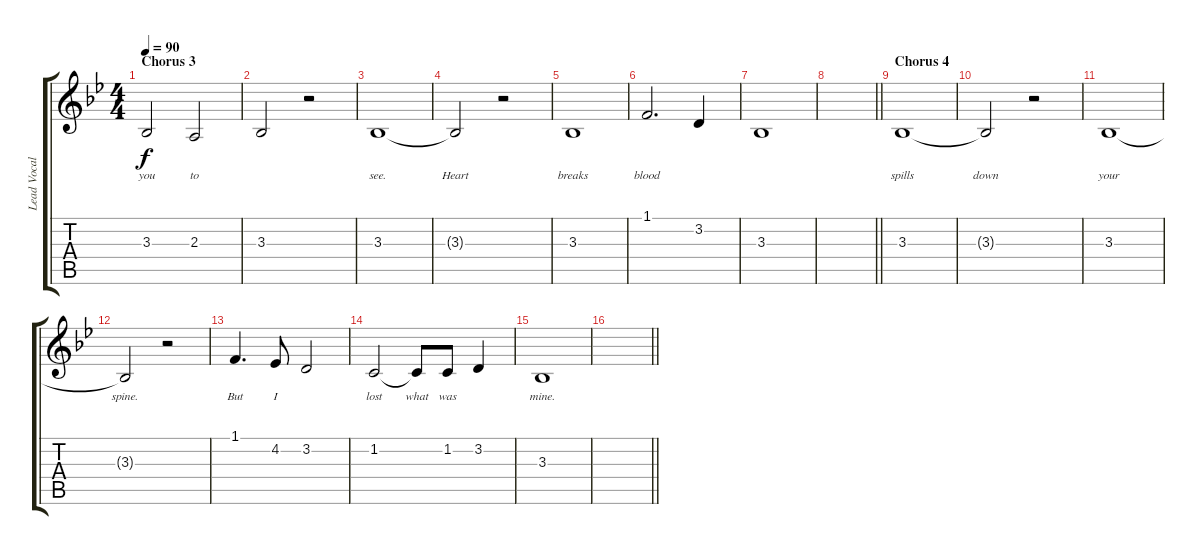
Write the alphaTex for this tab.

\track ("Lead Vocals" "Lead Vocal") {instrument altosax}
\staff {score tabs}
\tuning (E4 B3 G3 D3 A2 E2) {hide}
\ts (4 4)
\section ("" "Chorus 3")
\tempo 90
\clef g2
\ks bb
3.3.2{lyrics (0 "you") lyrics (1 "") lyrics (2 "") lyrics (3 "") lyrics (4 "") dy f} 2.3.2{lyrics (0 "to") lyrics (1 "") lyrics (2 "") lyrics (3 "") lyrics (4 "")} |
3.3.2{lyrics (0 "") lyrics (1 "") lyrics (2 "") lyrics (3 "") lyrics (4 "")} r.2 |
3.3.1{lyrics (0 "see.") lyrics (1 "") lyrics (2 "") lyrics (3 "") lyrics (4 "")} |
3.3{t}.2{lyrics (0 "Heart") lyrics (1 "") lyrics (2 "") lyrics (3 "") lyrics (4 "")} r.2 |
3.3.1{lyrics (0 "breaks") lyrics (1 "") lyrics (2 "") lyrics (3 "") lyrics (4 "")} |
1.1.2{d lyrics (0 "blood") lyrics (1 "") lyrics (2 "") lyrics (3 "") lyrics (4 "")} 3.2.4{lyrics (0 "") lyrics (1 "") lyrics (2 "") lyrics (3 "") lyrics (4 "")} |
3.3.1{lyrics (0 "") lyrics (1 "") lyrics (2 "") lyrics (3 "") lyrics (4 "")} |
\barLineRight lightlight
|
\section ("" "Chorus 4")
3.3.1{lyrics (0 "spills") lyrics (1 "") lyrics (2 "") lyrics (3 "") lyrics (4 "")} |
3.3{t}.2{lyrics (0 "down") lyrics (1 "") lyrics (2 "") lyrics (3 "") lyrics (4 "")} r.2 |
3.3.1{lyrics (0 "your") lyrics (1 "") lyrics (2 "") lyrics (3 "") lyrics (4 "")} |
3.3{t}.2{lyrics (0 "spine.") lyrics (1 "") lyrics (2 "") lyrics (3 "") lyrics (4 "")} r.2 |
1.1.4{d lyrics (0 "But") lyrics (1 "") lyrics (2 "") lyrics (3 "") lyrics (4 "")} 4.2.8{lyrics (0 "I") lyrics (1 "") lyrics (2 "") lyrics (3 "") lyrics (4 "")} 3.2.2{lyrics (0 "") lyrics (1 "") lyrics (2 "") lyrics (3 "") lyrics (4 "")} |
1.2.2{lyrics (0 "lost") lyrics (1 "") lyrics (2 "") lyrics (3 "") lyrics (4 "")} 1.2{t}.8{lyrics (0 "what") lyrics (1 "") lyrics (2 "") lyrics (3 "") lyrics (4 "")} 1.2.8{lyrics (0 "was") lyrics (1 "") lyrics (2 "") lyrics (3 "") lyrics (4 "")} 3.2.4{lyrics (0 "") lyrics (1 "") lyrics (2 "") lyrics (3 "") lyrics (4 "")} |
3.3.1{lyrics (0 "mine.") lyrics (1 "") lyrics (2 "") lyrics (3 "") lyrics (4 "")} |
\barLineRight lightlight
